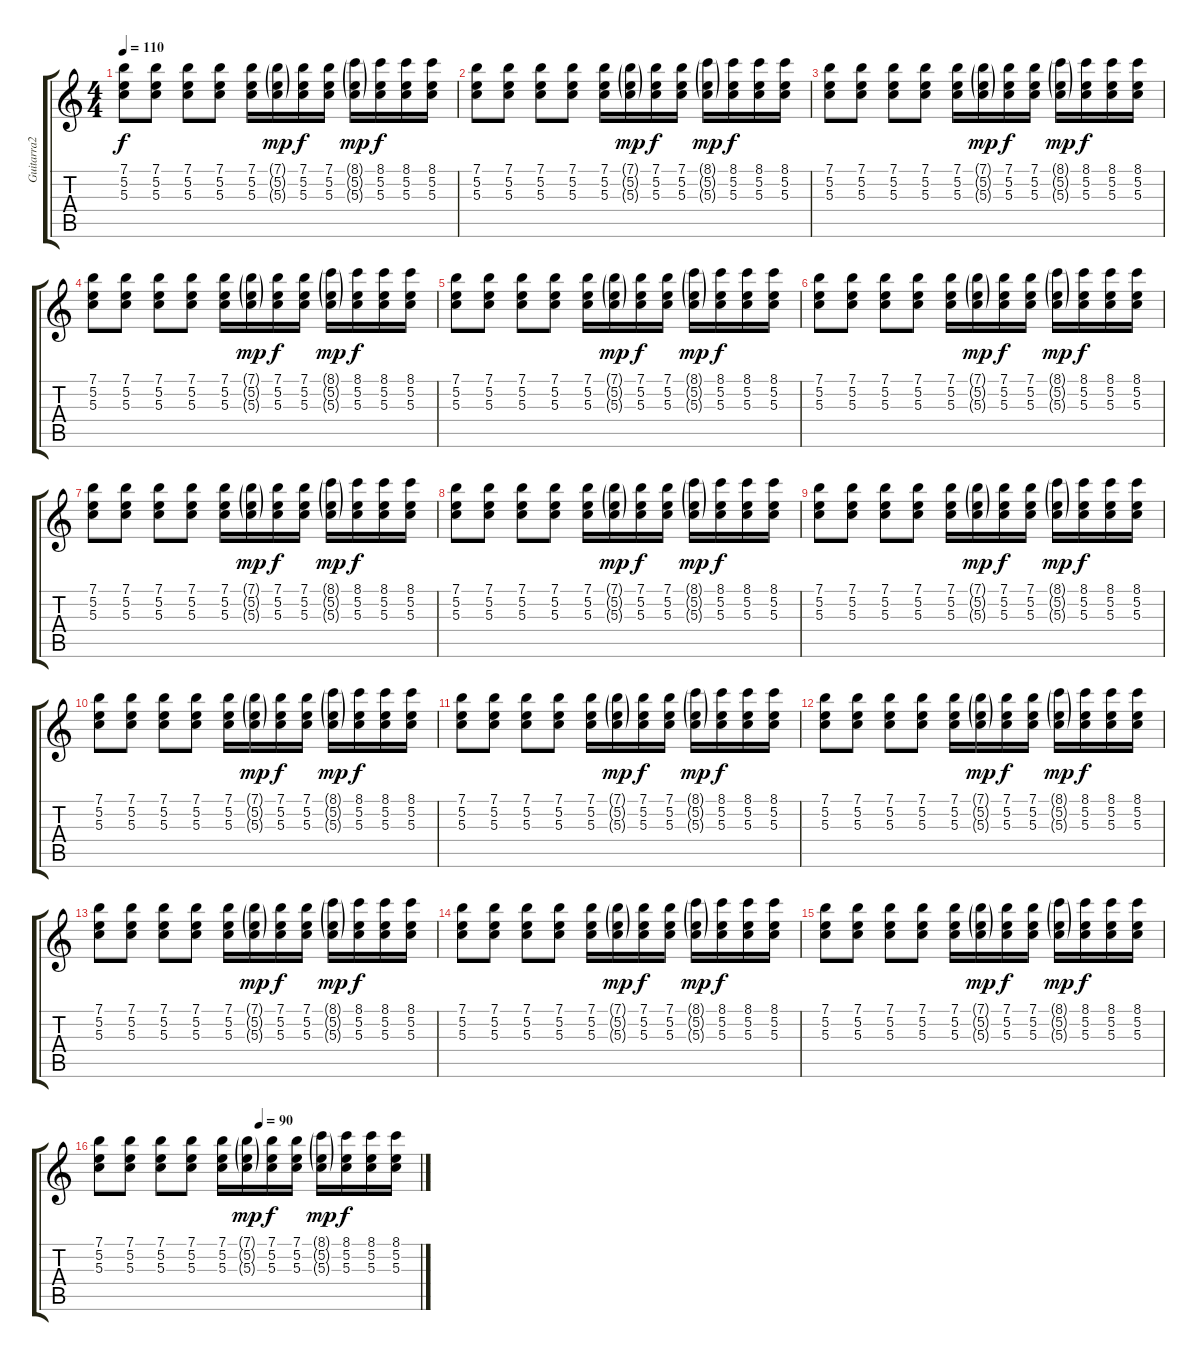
\track ("Guitarra2" "Guitarra2") {instrument electricguitarjazz}
\staff {score tabs}
\tuning (E4 B3 G3 D3 A2 E2) {hide}
\ts (4 4)
\tempo 110
\clef g2
\ks c
(7.1 5.2 5.3).8{dy f volume 8 instrument electricguitarjazz} (7.1 5.2 5.3).8 (7.1 5.2 5.3).8 (7.1 5.2 5.3).8 (7.1 5.2 5.3).16 (7.1{g} 5.2{g} 5.3{g}).16{dy mp} (7.1 5.2 5.3).16{dy f} (7.1 5.2 5.3).16 (8.1{g} 5.2{g} 5.3{g}).16{dy mp} (8.1 5.2 5.3).16{dy f} (8.1 5.2 5.3).16 (8.1 5.2 5.3).16 |
(7.1 5.2 5.3).8 (7.1 5.2 5.3).8 (7.1 5.2 5.3).8 (7.1 5.2 5.3).8 (7.1 5.2 5.3).16 (7.1{g} 5.2{g} 5.3{g}).16{dy mp} (7.1 5.2 5.3).16{dy f} (7.1 5.2 5.3).16 (8.1{g} 5.2{g} 5.3{g}).16{dy mp} (8.1 5.2 5.3).16{dy f} (8.1 5.2 5.3).16 (8.1 5.2 5.3).16 |
(7.1 5.2 5.3).8 (7.1 5.2 5.3).8 (7.1 5.2 5.3).8 (7.1 5.2 5.3).8 (7.1 5.2 5.3).16 (7.1{g} 5.2{g} 5.3{g}).16{dy mp} (7.1 5.2 5.3).16{dy f} (7.1 5.2 5.3).16 (8.1{g} 5.2{g} 5.3{g}).16{dy mp} (8.1 5.2 5.3).16{dy f} (8.1 5.2 5.3).16 (8.1 5.2 5.3).16 |
(7.1 5.2 5.3).8 (7.1 5.2 5.3).8 (7.1 5.2 5.3).8 (7.1 5.2 5.3).8 (7.1 5.2 5.3).16 (7.1{g} 5.2{g} 5.3{g}).16{dy mp} (7.1 5.2 5.3).16{dy f} (7.1 5.2 5.3).16 (8.1{g} 5.2{g} 5.3{g}).16{dy mp} (8.1 5.2 5.3).16{dy f} (8.1 5.2 5.3).16 (8.1 5.2 5.3).16 |
(7.1 5.2 5.3).8 (7.1 5.2 5.3).8 (7.1 5.2 5.3).8 (7.1 5.2 5.3).8 (7.1 5.2 5.3).16 (7.1{g} 5.2{g} 5.3{g}).16{dy mp} (7.1 5.2 5.3).16{dy f} (7.1 5.2 5.3).16 (8.1{g} 5.2{g} 5.3{g}).16{dy mp} (8.1 5.2 5.3).16{dy f} (8.1 5.2 5.3).16 (8.1 5.2 5.3).16 |
(7.1 5.2 5.3).8 (7.1 5.2 5.3).8 (7.1 5.2 5.3).8 (7.1 5.2 5.3).8 (7.1 5.2 5.3).16 (7.1{g} 5.2{g} 5.3{g}).16{dy mp} (7.1 5.2 5.3).16{dy f} (7.1 5.2 5.3).16 (8.1{g} 5.2{g} 5.3{g}).16{dy mp} (8.1 5.2 5.3).16{dy f} (8.1 5.2 5.3).16 (8.1 5.2 5.3).16 |
(7.1 5.2 5.3).8 (7.1 5.2 5.3).8 (7.1 5.2 5.3).8 (7.1 5.2 5.3).8 (7.1 5.2 5.3).16 (7.1{g} 5.2{g} 5.3{g}).16{dy mp} (7.1 5.2 5.3).16{dy f} (7.1 5.2 5.3).16 (8.1{g} 5.2{g} 5.3{g}).16{dy mp} (8.1 5.2 5.3).16{dy f} (8.1 5.2 5.3).16 (8.1 5.2 5.3).16 |
(7.1 5.2 5.3).8 (7.1 5.2 5.3).8 (7.1 5.2 5.3).8 (7.1 5.2 5.3).8 (7.1 5.2 5.3).16 (7.1{g} 5.2{g} 5.3{g}).16{dy mp} (7.1 5.2 5.3).16{dy f} (7.1 5.2 5.3).16 (8.1{g} 5.2{g} 5.3{g}).16{dy mp} (8.1 5.2 5.3).16{dy f} (8.1 5.2 5.3).16 (8.1 5.2 5.3).16 |
(7.1 5.2 5.3).8 (7.1 5.2 5.3).8 (7.1 5.2 5.3).8 (7.1 5.2 5.3).8 (7.1 5.2 5.3).16 (7.1{g} 5.2{g} 5.3{g}).16{dy mp} (7.1 5.2 5.3).16{dy f} (7.1 5.2 5.3).16 (8.1{g} 5.2{g} 5.3{g}).16{dy mp} (8.1 5.2 5.3).16{dy f} (8.1 5.2 5.3).16 (8.1 5.2 5.3).16 |
(7.1 5.2 5.3).8 (7.1 5.2 5.3).8 (7.1 5.2 5.3).8 (7.1 5.2 5.3).8 (7.1 5.2 5.3).16 (7.1{g} 5.2{g} 5.3{g}).16{dy mp} (7.1 5.2 5.3).16{dy f} (7.1 5.2 5.3).16 (8.1{g} 5.2{g} 5.3{g}).16{dy mp} (8.1 5.2 5.3).16{dy f} (8.1 5.2 5.3).16 (8.1 5.2 5.3).16 |
(7.1 5.2 5.3).8 (7.1 5.2 5.3).8 (7.1 5.2 5.3).8 (7.1 5.2 5.3).8 (7.1 5.2 5.3).16 (7.1{g} 5.2{g} 5.3{g}).16{dy mp} (7.1 5.2 5.3).16{dy f} (7.1 5.2 5.3).16 (8.1{g} 5.2{g} 5.3{g}).16{dy mp} (8.1 5.2 5.3).16{dy f} (8.1 5.2 5.3).16 (8.1 5.2 5.3).16 |
(7.1 5.2 5.3).8 (7.1 5.2 5.3).8 (7.1 5.2 5.3).8 (7.1 5.2 5.3).8 (7.1 5.2 5.3).16 (7.1{g} 5.2{g} 5.3{g}).16{dy mp} (7.1 5.2 5.3).16{dy f} (7.1 5.2 5.3).16 (8.1{g} 5.2{g} 5.3{g}).16{dy mp} (8.1 5.2 5.3).16{dy f} (8.1 5.2 5.3).16 (8.1 5.2 5.3).16 |
(7.1 5.2 5.3).8 (7.1 5.2 5.3).8 (7.1 5.2 5.3).8 (7.1 5.2 5.3).8 (7.1 5.2 5.3).16 (7.1{g} 5.2{g} 5.3{g}).16{dy mp} (7.1 5.2 5.3).16{dy f} (7.1 5.2 5.3).16 (8.1{g} 5.2{g} 5.3{g}).16{dy mp} (8.1 5.2 5.3).16{dy f} (8.1 5.2 5.3).16 (8.1 5.2 5.3).16 |
(7.1 5.2 5.3).8 (7.1 5.2 5.3).8 (7.1 5.2 5.3).8 (7.1 5.2 5.3).8 (7.1 5.2 5.3).16 (7.1{g} 5.2{g} 5.3{g}).16{dy mp} (7.1 5.2 5.3).16{dy f} (7.1 5.2 5.3).16 (8.1{g} 5.2{g} 5.3{g}).16{dy mp} (8.1 5.2 5.3).16{dy f} (8.1 5.2 5.3).16 (8.1 5.2 5.3).16 |
(7.1 5.2 5.3).8 (7.1 5.2 5.3).8 (7.1 5.2 5.3).8 (7.1 5.2 5.3).8 (7.1 5.2 5.3).16 (7.1{g} 5.2{g} 5.3{g}).16{dy mp} (7.1 5.2 5.3).16{dy f} (7.1 5.2 5.3).16 (8.1{g} 5.2{g} 5.3{g}).16{dy mp} (8.1 5.2 5.3).16{dy f} (8.1 5.2 5.3).16 (8.1 5.2 5.3).16 |
\tempo (90 0.5)
(7.1 5.2 5.3).8 (7.1 5.2 5.3).8 (7.1 5.2 5.3).8 (7.1 5.2 5.3).8 (7.1 5.2 5.3).16 (7.1{g} 5.2{g} 5.3{g}).16{dy mp} (7.1 5.2 5.3).16{dy f} (7.1 5.2 5.3).16 (8.1{g} 5.2{g} 5.3{g}).16{dy mp} (8.1 5.2 5.3).16{dy f} (8.1 5.2 5.3).16 (8.1 5.2 5.3).16
